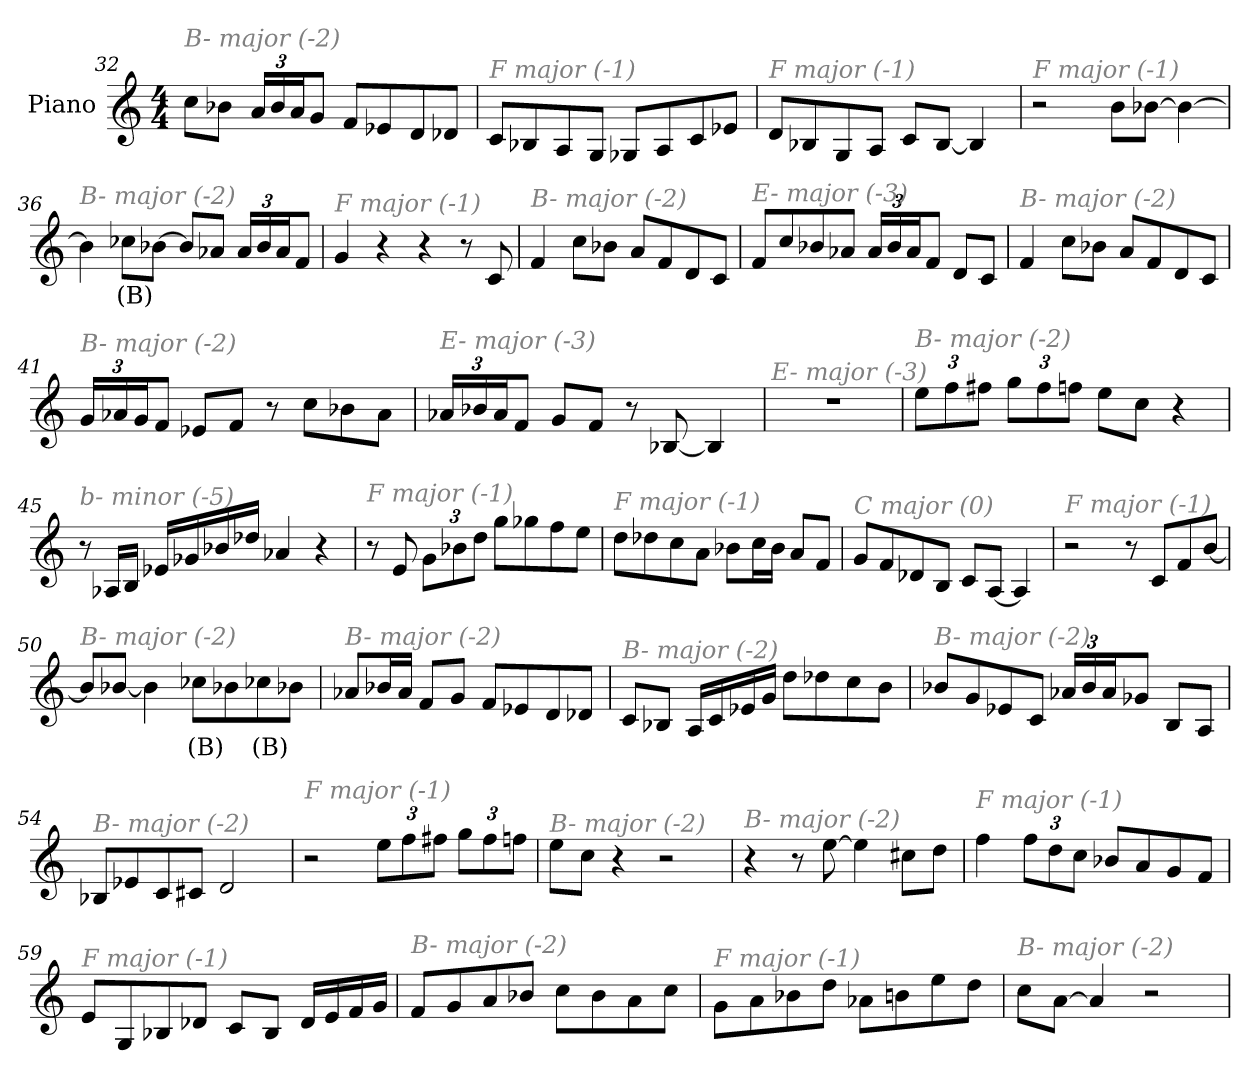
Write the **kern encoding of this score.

**kern	**text
*part1	*part1
*staff1	*staff1
*I"Piano	*
*I'Pno	*
*clefG2	*
*k[]	*
*M4/4	*
=32	=32
!LO:TX:i:color=#808080:t=B- major (-2)	!
8cc\L	.
8b-X\J	.
*Xbrackettup	*
24a/LL	.
24b-/	.
24a/J	.
8g/J	.
8f/L	.
8e-X/	.
8d/	.
8d-X/J	.
=33	=33
!LO:TX:i:color=#808080:t=F major (-1)	!
8c/L	.
8B-X/	.
8A/	.
8G/J	.
8G-X/L	.
8A/	.
8c/	.
8e-X/J	.
!!LO:LB:g=z
=34	=34
!LO:TX:i:color=#808080:t=F major (-1)	!
8d/L	.
8B-X/	.
8G/	.
8A/J	.
8c/L	.
[8B-/J	.
4B-/]	.
=35	=35
!LO:TX:i:color=#808080:t=F major (-1)	!
2r	.
8b\L	.
[8b-X\J	.
4b-\_	.
=36	=36
!LO:TX:i:color=#808080:t=B- major (-2)	!
4b-\]	.
8cc-Xi\L	(B)
[8b-X\J	.
8b-/L]	.
8a-X/J	.
24a-/LL	.
24b-/	.
24a-/J	.
8f/J	.
=37	=37
!LO:TX:i:color=#808080:t=F major (-1)	!
4g/	.
4r	.
4r	.
8r	.
8c/	.
=38	=38
!LO:TX:i:color=#808080:t=B- major (-2)	!
4f/	.
8cc\L	.
8b-X\J	.
8a/L	.
8f/	.
8d/	.
8c/J	.
!!LO:LB:g=z
=39	=39
!LO:TX:i:color=#808080:t=E- major (-3)	!
8f/L	.
8cc/	.
8b-X/	.
8a-X/J	.
24a-/LL	.
24b-/	.
24a-/J	.
8f/J	.
8d/L	.
8c/J	.
=40	=40
!LO:TX:i:color=#808080:t=B- major (-2)	!
4f/	.
8cc\L	.
8b-X\J	.
8a/L	.
8f/	.
8d/	.
8c/J	.
=41	=41
!LO:TX:i:color=#808080:t=B- major (-2)	!
24g/LL	.
24a-X/	.
24g/J	.
8f/J	.
8e-X/L	.
8f/J	.
8r	.
8cc\L	.
8b-X\	.
8a-\J	.
=42	=42
!LO:TX:i:color=#808080:t=E- major (-3)	!
24a-X/LL	.
24b-X/	.
24a-/J	.
8f/J	.
8g/L	.
8f/J	.
8r	.
[8B-X/	.
4B-/]	.
!!LO:PB:g=z
=43	=43
!LO:TX:i:color=#808080:t=E- major (-3)	!
1r	.
=44	=44
!LO:TX:i:color=#808080:t=B- major (-2)	!
12ee\L	.
12ff\	.
12ff#X\J	.
12gg\L	.
12ff#\	.
12ffn\J	.
8ee\L	.
8cc\J	.
4r	.
=45	=45
!LO:TX:i:color=#808080:t=b- minor (-5)	!
8r	.
16A-X/LL	.
16B/JJ	.
16e-X/LL	.
16g-X/	.
16b-X/	.
16dd-X/JJ	.
4a-X/	.
4r	.
=46	=46
!LO:TX:i:color=#808080:t=F major (-1)	!
8r	.
8e/	.
12g\L	.
12b-X\	.
12dd\J	.
8gg\L	.
8gg-X\	.
8ff\	.
8ee\J	.
!!LO:LB:g=z
=47	=47
!LO:TX:i:color=#808080:t=F major (-1)	!
8dd\L	.
8dd-X\	.
8cc\	.
8a\J	.
8b-X\L	.
16cc\L	.
16b-\JJ	.
8a/L	.
8f/J	.
=48	=48
!LO:TX:i:color=#808080:t=C major (0)	!
8g/L	.
8f/	.
8d-X/	.
8B/J	.
8c/L	.
[8A/J	.
4A/]	.
=49	=49
!LO:TX:i:color=#808080:t=F major (-1)	!
2r	.
8r	.
8c/L	.
8f/	.
[8b/J	.
=50	=50
!LO:TX:i:color=#808080:t=B- major (-2)	!
8b/L]	.
[8b-X/J	.
4b-\]	.
8cc-Xi\L	(B)
8b-X\	.
8cc-Xi\	(B)
8b-X\J	.
!!LO:LB:g=z
=51	=51
!LO:TX:i:color=#808080:t=B- major (-2)	!
8a-X/L	.
16b-X/L	.
16a-/JJ	.
8f/L	.
8g/J	.
8f/L	.
8e-X/	.
8d/	.
8d-X/J	.
=52	=52
!LO:TX:i:color=#808080:t=B- major (-2)	!
8c/L	.
8B-X/J	.
16A/LL	.
16c/	.
16e-X/	.
16g/JJ	.
8dd\L	.
8dd-X\	.
8cc\	.
8b\J	.
=53	=53
!LO:TX:i:color=#808080:t=B- major (-2)	!
8b-X/L	.
8g/	.
8e-X/	.
8c/J	.
24a-X/LL	.
24b-/	.
24a-/J	.
8g-X/J	.
8B/L	.
8A/J	.
=54	=54
!LO:TX:i:color=#808080:t=B- major (-2)	!
8B-X/L	.
8e-X/	.
8c/	.
8c#X/J	.
2d/	.
!!LO:LB:g=z
=55	=55
!LO:TX:i:color=#808080:t=F major (-1)	!
2r	.
12ee\L	.
12ff\	.
12ff#X\J	.
12gg\L	.
12ff#\	.
12ffn\J	.
=56	=56
!LO:TX:i:color=#808080:t=B- major (-2)	!
8ee\L	.
8cc\J	.
4r	.
2r	.
=57	=57
!LO:TX:i:color=#808080:t=B- major (-2)	!
4r	.
8r	.
[8ee\	.
4ee\]	.
8cc#X\L	.
8dd\J	.
=58	=58
!LO:TX:i:color=#808080:t=F major (-1)	!
4ff\	.
12ff\L	.
12dd\	.
12cc\J	.
8b-X/L	.
8a/	.
8g/	.
8f/J	.
!!LO:LB:g=z
=59	=59
!LO:TX:i:color=#808080:t=F major (-1)	!
8e/L	.
8G/	.
8B-X/	.
8d-X/J	.
8c/L	.
8B-/J	.
16d-/LL	.
16e/	.
16f/	.
16g/JJ	.
=60	=60
!LO:TX:i:color=#808080:t=B- major (-2)	!
8f/L	.
8g/	.
8a/	.
8b-X/J	.
8cc\L	.
8b-\	.
8a\	.
8cc\J	.
=61	=61
!LO:TX:i:color=#808080:t=F major (-1)	!
8g\L	.
8a\	.
8b-X\	.
8dd\J	.
8a-X\L	.
8bn\	.
8ee\	.
8dd\J	.
=62	=62
!LO:TX:i:color=#808080:t=B- major (-2)	!
8cc\L	.
[8a\J	.
4a/]	.
2r	.
=	=
*-	*-
